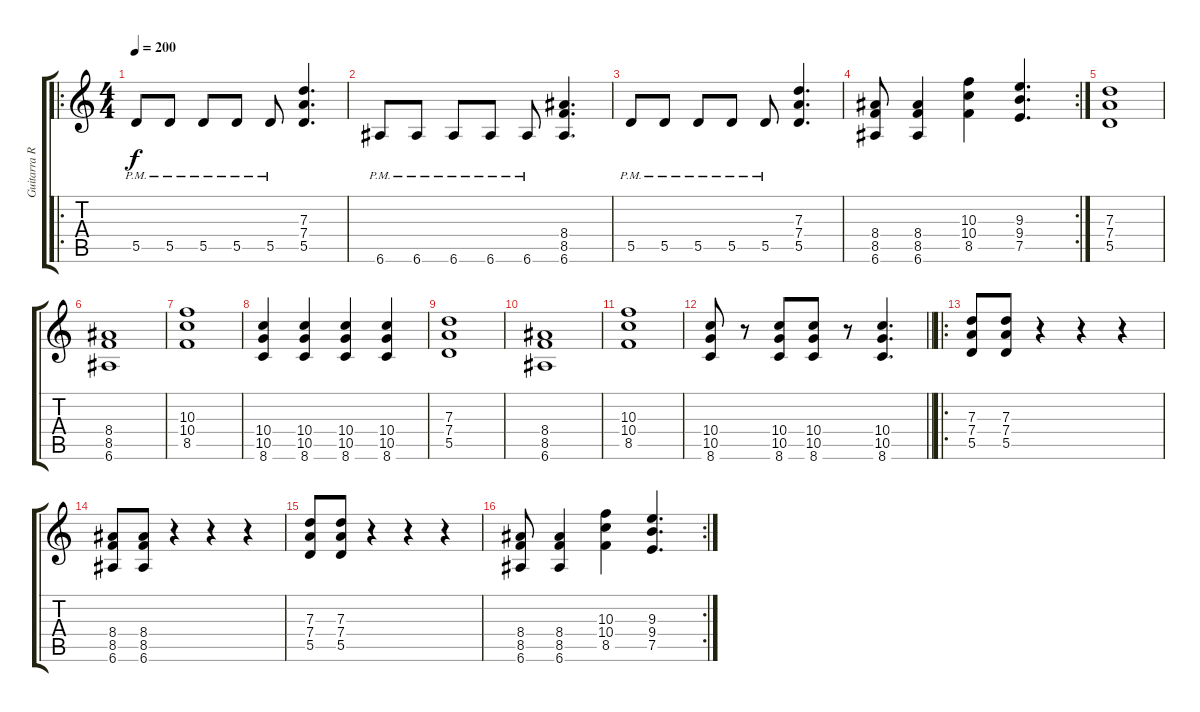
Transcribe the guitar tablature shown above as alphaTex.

\track ("Guitarra Rítmica" "Guitarra R") {instrument distortionguitar}
\staff {score tabs}
\tuning (E4 B3 G3 D3 A2 E2) {hide}
\ro
\ts (4 4)
\tempo 200
\clef g2
\ks c
5.5{pm}.8{dy f} 5.5{pm}.8 5.5{pm}.8 5.5{pm}.8 5.5{pm}.8 (7.3 7.4 5.5).4{d} |
6.6{pm}.8 6.6{pm}.8 6.6{pm}.8 6.6{pm}.8 6.6{pm}.8 (8.4 8.5 6.6).4{d} |
5.5{pm}.8 5.5{pm}.8 5.5{pm}.8 5.5{pm}.8 5.5{pm}.8 (7.3 7.4 5.5).4{d} |
\rc 2
(8.4 8.5 6.6).8 (8.4 8.5 6.6).4 (10.3 10.4 8.5).4 (9.3 9.4 7.5).4{d} |
(7.3 7.4 5.5).1 |
(8.4 8.5 6.6).1 |
(10.3 10.4 8.5).1 |
(10.4 10.5 8.6).4 (10.4 10.5 8.6).4 (10.4 10.5 8.6).4 (10.4 10.5 8.6).4 |
(7.3 7.4 5.5).1 |
(8.4 8.5 6.6).1 |
(10.3 10.4 8.5).1 |
\barLineRight lightlight
(10.4 10.5 8.6).8 r.8 (10.4 10.5 8.6).8 (10.4 10.5 8.6).8 r.8 (10.4 10.5 8.6).4{d} |
\ro
(7.3 7.4 5.5).8 (7.3 7.4 5.5).8 r.4 r.4 r.4 |
(8.4 8.5 6.6).8 (8.4 8.5 6.6).8 r.4 r.4 r.4 |
(7.3 7.4 5.5).8 (7.3 7.4 5.5).8 r.4 r.4 r.4 |
\rc 2
(8.4 8.5 6.6).8 (8.4 8.5 6.6).4 (10.3 10.4 8.5).4 (9.3 9.4 7.5).4{d}
